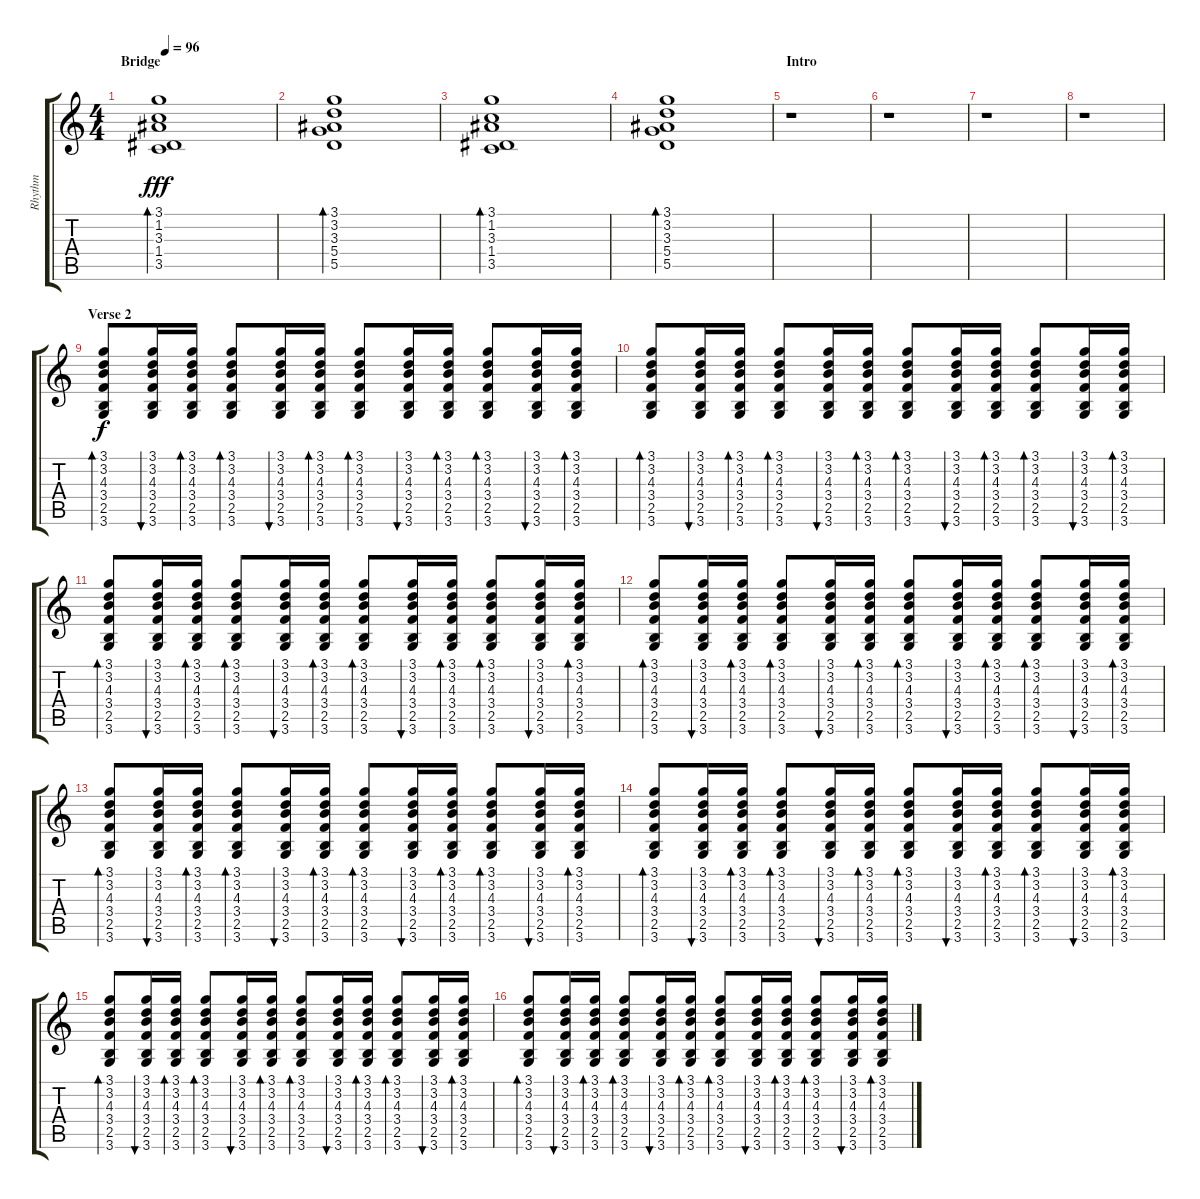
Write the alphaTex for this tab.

\track ("Rhythm" "Rhythm") {instrument electricguitarclean}
\staff {score tabs}
\tuning (E4 B3 G3 D3 A2 E2) {hide}
\ts (4 4)
\section ("" "Bridge")
\tempo 96
\clef g2
\ks c
(3.1 1.2 3.3 1.4 3.5).1{bd 240 dy fff} |
(3.1 3.2 3.3 5.4 5.5).1{bd 240} |
(3.1 1.2 3.3 1.4 3.5).1{bd 240} |
(3.1 3.2 3.3 5.4 5.5).1{bd 240} |
\section ("" "Intro")
r.1 |
r.1 |
r.1 |
r.1 |
\section ("" "Verse 2")
(3.1 3.2 4.3 3.4 2.5 3.6).8{bd 60 dy f} (3.1 3.2 4.3 3.4 2.5 3.6).16{bu 60} (3.1 3.2 4.3 3.4 2.5 3.6).16{bd 60} (3.1 3.2 4.3 3.4 2.5 3.6).8{bd 60} (3.1 3.2 4.3 3.4 2.5 3.6).16{bu 60} (3.1 3.2 4.3 3.4 2.5 3.6).16{bd 60} (3.1 3.2 4.3 3.4 2.5 3.6).8{bd 60} (3.1 3.2 4.3 3.4 2.5 3.6).16{bu 60} (3.1 3.2 4.3 3.4 2.5 3.6).16{bd 60} (3.1 3.2 4.3 3.4 2.5 3.6).8{bd 60} (3.1 3.2 4.3 3.4 2.5 3.6).16{bu 60} (3.1 3.2 4.3 3.4 2.5 3.6).16{bd 60} |
(3.1 3.2 4.3 3.4 2.5 3.6).8{bd 60} (3.1 3.2 4.3 3.4 2.5 3.6).16{bu 60} (3.1 3.2 4.3 3.4 2.5 3.6).16{bd 60} (3.1 3.2 4.3 3.4 2.5 3.6).8{bd 60} (3.1 3.2 4.3 3.4 2.5 3.6).16{bu 60} (3.1 3.2 4.3 3.4 2.5 3.6).16{bd 60} (3.1 3.2 4.3 3.4 2.5 3.6).8{bd 60} (3.1 3.2 4.3 3.4 2.5 3.6).16{bu 60} (3.1 3.2 4.3 3.4 2.5 3.6).16{bd 60} (3.1 3.2 4.3 3.4 2.5 3.6).8{bd 60} (3.1 3.2 4.3 3.4 2.5 3.6).16{bu 60} (3.1 3.2 4.3 3.4 2.5 3.6).16{bd 60} |
(3.1 3.2 4.3 3.4 2.5 3.6).8{bd 60} (3.1 3.2 4.3 3.4 2.5 3.6).16{bu 60} (3.1 3.2 4.3 3.4 2.5 3.6).16{bd 60} (3.1 3.2 4.3 3.4 2.5 3.6).8{bd 60} (3.1 3.2 4.3 3.4 2.5 3.6).16{bu 60} (3.1 3.2 4.3 3.4 2.5 3.6).16{bd 60} (3.1 3.2 4.3 3.4 2.5 3.6).8{bd 60} (3.1 3.2 4.3 3.4 2.5 3.6).16{bu 60} (3.1 3.2 4.3 3.4 2.5 3.6).16{bd 60} (3.1 3.2 4.3 3.4 2.5 3.6).8{bd 60} (3.1 3.2 4.3 3.4 2.5 3.6).16{bu 60} (3.1 3.2 4.3 3.4 2.5 3.6).16{bd 60} |
(3.1 3.2 4.3 3.4 2.5 3.6).8{bd 60} (3.1 3.2 4.3 3.4 2.5 3.6).16{bu 60} (3.1 3.2 4.3 3.4 2.5 3.6).16{bd 60} (3.1 3.2 4.3 3.4 2.5 3.6).8{bd 60} (3.1 3.2 4.3 3.4 2.5 3.6).16{bu 60} (3.1 3.2 4.3 3.4 2.5 3.6).16{bd 60} (3.1 3.2 4.3 3.4 2.5 3.6).8{bd 60} (3.1 3.2 4.3 3.4 2.5 3.6).16{bu 60} (3.1 3.2 4.3 3.4 2.5 3.6).16{bd 60} (3.1 3.2 4.3 3.4 2.5 3.6).8{bd 60} (3.1 3.2 4.3 3.4 2.5 3.6).16{bu 60} (3.1 3.2 4.3 3.4 2.5 3.6).16{bd 60} |
(3.1 3.2 4.3 3.4 2.5 3.6).8{bd 60} (3.1 3.2 4.3 3.4 2.5 3.6).16{bu 60} (3.1 3.2 4.3 3.4 2.5 3.6).16{bd 60} (3.1 3.2 4.3 3.4 2.5 3.6).8{bd 60} (3.1 3.2 4.3 3.4 2.5 3.6).16{bu 60} (3.1 3.2 4.3 3.4 2.5 3.6).16{bd 60} (3.1 3.2 4.3 3.4 2.5 3.6).8{bd 60} (3.1 3.2 4.3 3.4 2.5 3.6).16{bu 60} (3.1 3.2 4.3 3.4 2.5 3.6).16{bd 60} (3.1 3.2 4.3 3.4 2.5 3.6).8{bd 60} (3.1 3.2 4.3 3.4 2.5 3.6).16{bu 60} (3.1 3.2 4.3 3.4 2.5 3.6).16{bd 60} |
(3.1 3.2 4.3 3.4 2.5 3.6).8{bd 60} (3.1 3.2 4.3 3.4 2.5 3.6).16{bu 60} (3.1 3.2 4.3 3.4 2.5 3.6).16{bd 60} (3.1 3.2 4.3 3.4 2.5 3.6).8{bd 60} (3.1 3.2 4.3 3.4 2.5 3.6).16{bu 60} (3.1 3.2 4.3 3.4 2.5 3.6).16{bd 60} (3.1 3.2 4.3 3.4 2.5 3.6).8{bd 60} (3.1 3.2 4.3 3.4 2.5 3.6).16{bu 60} (3.1 3.2 4.3 3.4 2.5 3.6).16{bd 60} (3.1 3.2 4.3 3.4 2.5 3.6).8{bd 60} (3.1 3.2 4.3 3.4 2.5 3.6).16{bu 60} (3.1 3.2 4.3 3.4 2.5 3.6).16{bd 60} |
(3.1 3.2 4.3 3.4 2.5 3.6).8{bd 60} (3.1 3.2 4.3 3.4 2.5 3.6).16{bu 60} (3.1 3.2 4.3 3.4 2.5 3.6).16{bd 60} (3.1 3.2 4.3 3.4 2.5 3.6).8{bd 60} (3.1 3.2 4.3 3.4 2.5 3.6).16{bu 60} (3.1 3.2 4.3 3.4 2.5 3.6).16{bd 60} (3.1 3.2 4.3 3.4 2.5 3.6).8{bd 60} (3.1 3.2 4.3 3.4 2.5 3.6).16{bu 60} (3.1 3.2 4.3 3.4 2.5 3.6).16{bd 60} (3.1 3.2 4.3 3.4 2.5 3.6).8{bd 60} (3.1 3.2 4.3 3.4 2.5 3.6).16{bu 60} (3.1 3.2 4.3 3.4 2.5 3.6).16{bd 60} |
(3.1 3.2 4.3 3.4 2.5 3.6).8{bd 60} (3.1 3.2 4.3 3.4 2.5 3.6).16{bu 60} (3.1 3.2 4.3 3.4 2.5 3.6).16{bd 60} (3.1 3.2 4.3 3.4 2.5 3.6).8{bd 60} (3.1 3.2 4.3 3.4 2.5 3.6).16{bu 60} (3.1 3.2 4.3 3.4 2.5 3.6).16{bd 60} (3.1 3.2 4.3 3.4 2.5 3.6).8{bd 60} (3.1 3.2 4.3 3.4 2.5 3.6).16{bu 60} (3.1 3.2 4.3 3.4 2.5 3.6).16{bd 60} (3.1 3.2 4.3 3.4 2.5 3.6).8{bd 60} (3.1 3.2 4.3 3.4 2.5 3.6).16{bu 60} (3.1 3.2 4.3 3.4 2.5 3.6).16{bd 60}
